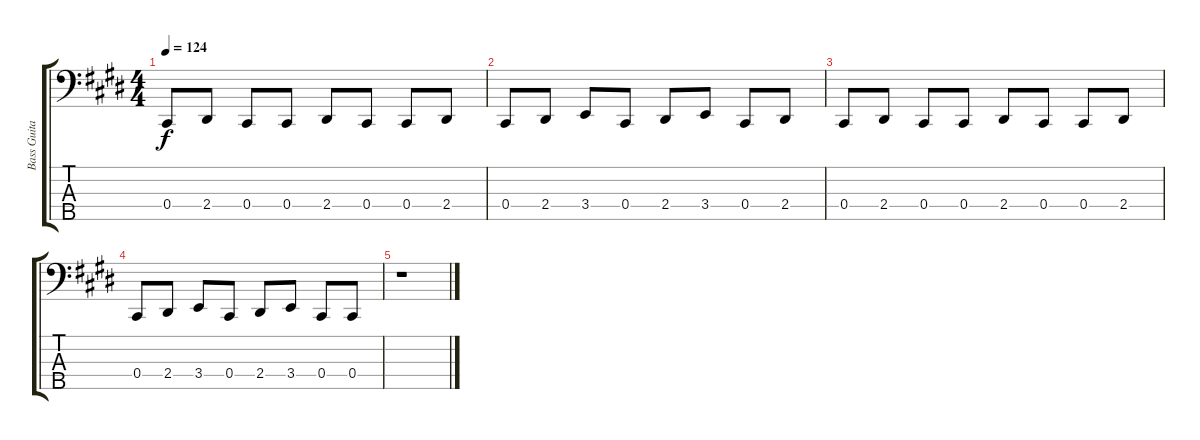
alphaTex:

\track ("Bass Guitar" "Bass Guita") {instrument electricbasspick}
\staff {score tabs}
\tuning (Gb2 Db2 Ab1 Db1 Bb0) {hide}
\ts (4 4)
\tempo 124
\clef f4
\ks e
0.4.8{dy f} 2.4.8 0.4.8 0.4.8 2.4.8 0.4.8 0.4.8 2.4.8 |
0.4.8 2.4.8 3.4.8 0.4.8 2.4.8 3.4.8 0.4.8 2.4.8 |
0.4.8 2.4.8 0.4.8 0.4.8 2.4.8 0.4.8 0.4.8 2.4.8 |
0.4.8 2.4.8 3.4.8 0.4.8 2.4.8 3.4.8 0.4.8 0.4.8 |
r.1
